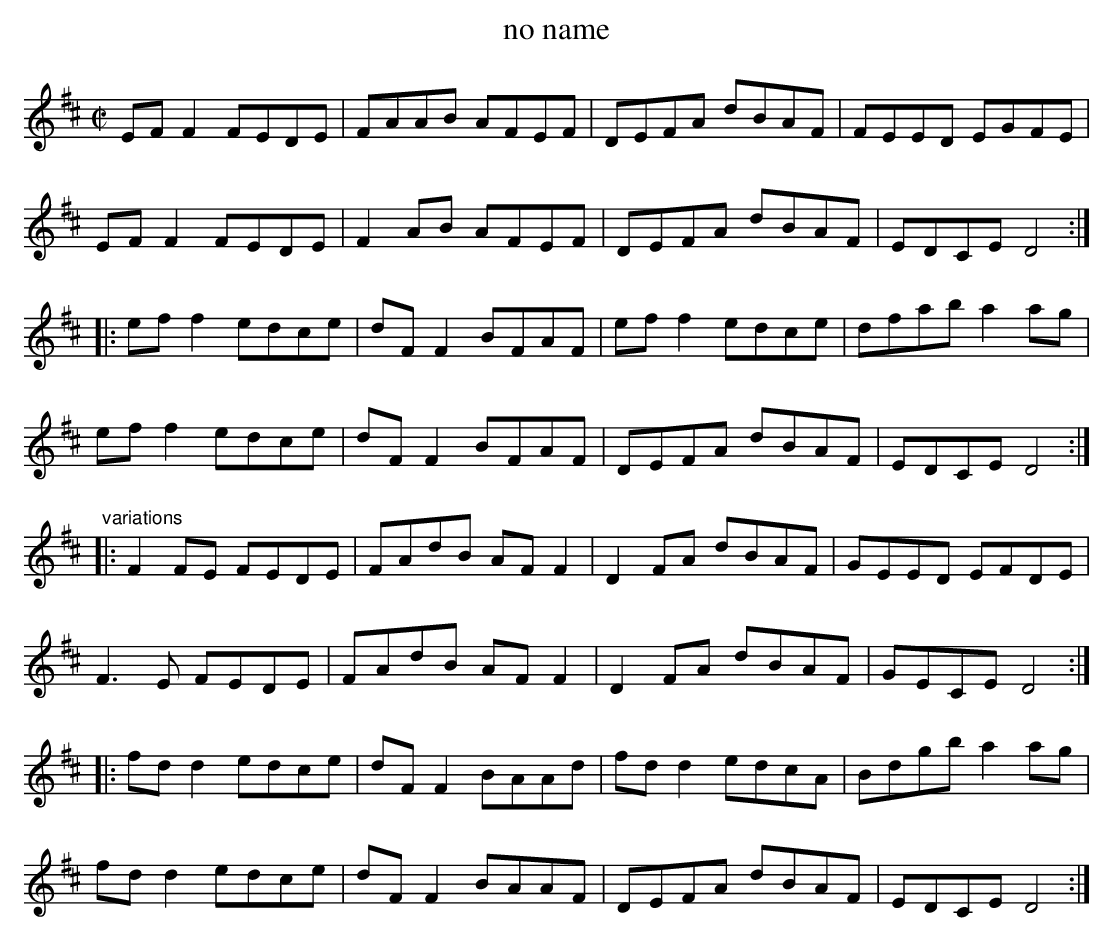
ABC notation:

X:1
T:no name
M:C|
K:D
EFF2 FEDE|FAAB AFEF|DEFA dBAF|FEED EGFE|
EFF2 FEDE|F2AB AFEF|DEFA dBAF|EDCE D4:|
|:eff2 edce|dFF2 BFAF|eff2 edce|dfab a2ag|
eff2 edce|dFF2 BFAF|DEFA dBAF|EDCE D4:|
"variations"
|:F2FE FEDE|FAdB AFF2|D2FA dBAF|GEED EFDE|
F3E FEDE|FAdB AFF2|D2FA dBAF|GECE D4:|
|:fdd2 edce|dFF2 BAAd|fdd2 edcA|Bdgb a2ag|
fdd2 edce|dFF2 BAAF|DEFA dBAF|EDCE D4:|
